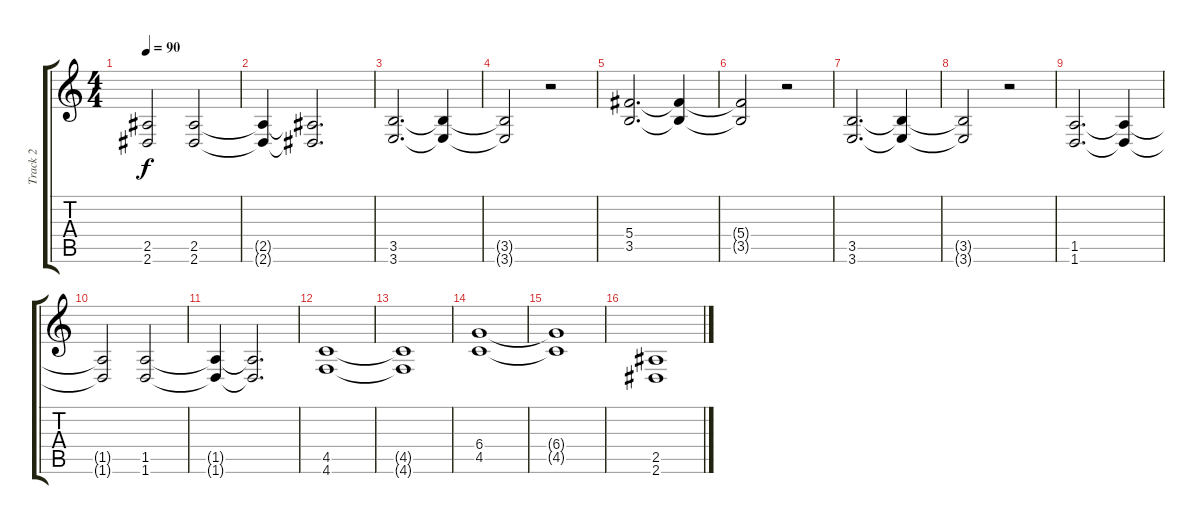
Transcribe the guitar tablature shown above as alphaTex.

\track ("Track 2" "Track 2") {instrument distortionguitar}
\staff {score tabs}
\tuning (Eb4 Bb3 Gb3 Db3 Ab2 Db2) {hide}
\ts (4 4)
\tempo 90
\clef g2
\ks c
(2.5{t} 2.6{t}).2{dy f} (2.5 2.6).2{volume 11} |
(2.5{t} 2.6{t}).4 (2.5{t} 2.6{t}).2{d volume 0} |
(3.5 3.6).2{d volume 11} (3.5{t} 3.6{t}).4{volume 0} |
(3.5{t} 3.6{t}).2 r.2 |
(5.4 3.5).2{d volume 11} (5.4{t} 3.5{t}).4 |
(5.4{t} 3.5{t}).2{volume 0} r.2 |
(3.5 3.6).2{d volume 11} (3.5{t} 3.6{t}).4{volume 0} |
(3.5{t} 3.6{t}).2 r.2 |
(1.5 1.6).2{d volume 11} (1.5{t} 1.6{t}).4{volume 0} |
(1.5{t} 1.6{t}).2 (1.5 1.6).2{volume 11} |
(1.5{t} 1.6{t}).4 (1.5{t} 1.6{t}).2{d volume 0} |
(4.5 4.6).1{volume 11} |
(4.5{t} 4.6{t}).1{volume 0} |
(6.4 4.5).1{volume 11} |
(6.4{t} 4.5{t}).1{volume 0} |
(2.5 2.6).1{volume 11}
